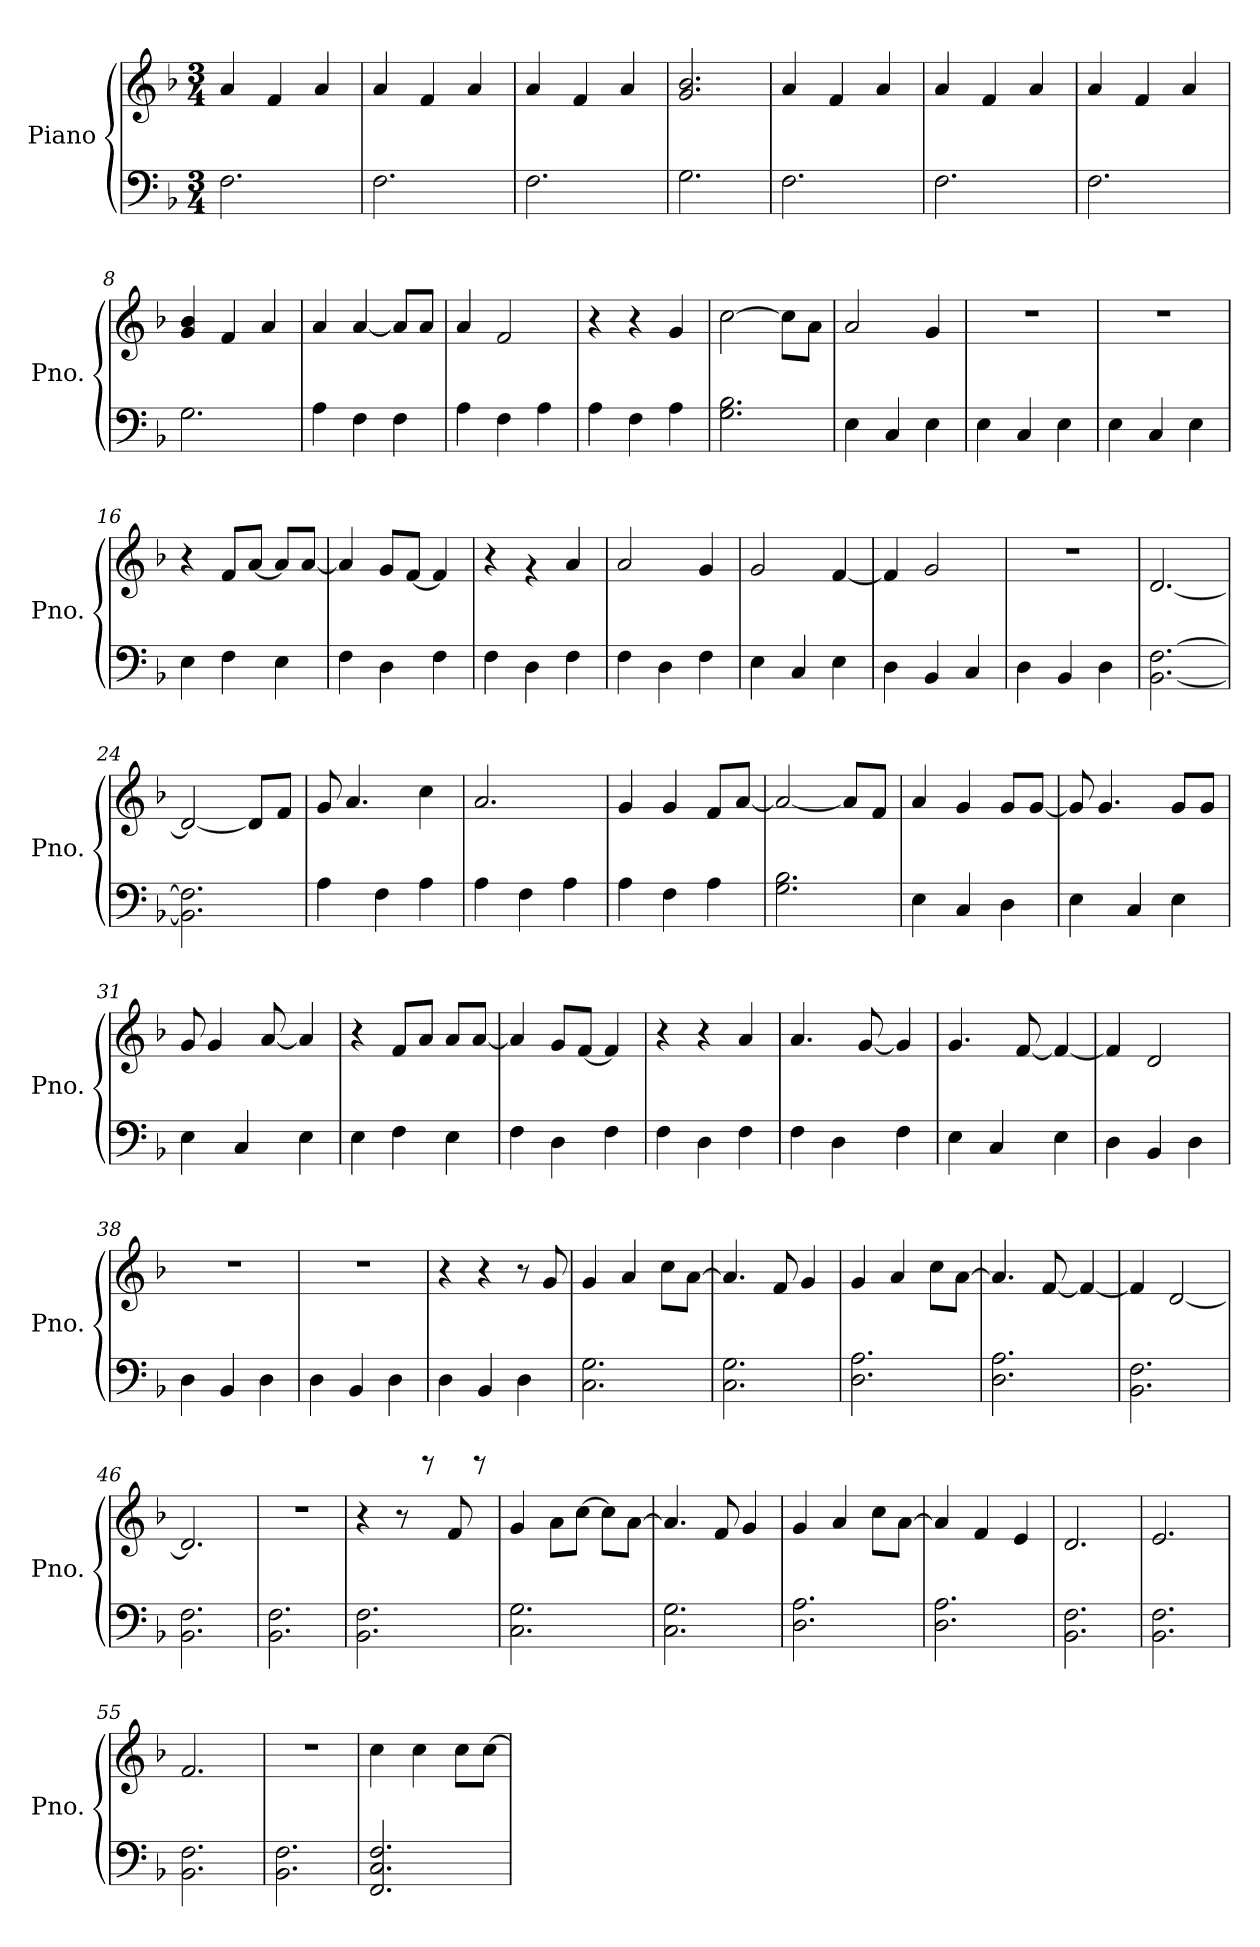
**kern	**kern
*part1	*part1
*staff2	*staff1
*I"Piano	*
*I'Pno.	*
*clefF4	*clefG2
*k[b-]	*k[b-]
*M3/4	*M3/4
*MM160	*MM160
=1	=1
2.F\	4a/
.	4f/
.	4a/
=2	=2
2.F\	4a/
.	4f/
.	4a/
=3	=3
2.F\	4a/
.	4f/
.	4a/
=4	=4
2.G\	2.g/ 2.b-/
=5	=5
2.F\	4a/
.	4f/
.	4a/
=6	=6
2.F\	4a/
.	4f/
.	4a/
=7	=7
2.F\	4a/
.	4f/
.	4a/
=8	=8
2.G\	4g/ 4b-/
.	4f/
.	4a/
=9	=9
4A\	4a/
4F\	[4a/
4F\	8a/L]
.	8a/J
=10	=10
4A\	4a/
4F\	2f/
4A\	.
=11	=11
4A\	4r
4F\	4r
4A\	4g/
!!LO:LB:g=z
=12	=12
2.G\ 2.B-\	[2cc\
.	8cc\L]
.	8a\J
=13	=13
4E\	2a/
4C/	.
4E\	4g/
=14	=14
4E\	2.r
4C/	.
4E\	.
=15	=15
4E\	2.r
4C/	.
4E\	.
=16	=16
4E\	4r
4F\	8f/L
.	[8a/J
4E\	8a/L]
.	[8a/J
=17	=17
4F\	4a/]
4D\	8g/L
.	[8f/J
4F\	4f/]
=18	=18
4F\	4r
4D\	4rg
4F\	4a/
=19	=19
4F\	2a/
4D\	.
4F\	4g/
=20	=20
4E\	2g/
4C/	.
4E\	[4f/
=21	=21
4D\	4f/]
4BB-/	2g/
4C/	.
!!LO:LB:g=z
=22	=22
4D\	2.r
4BB-/	.
4D\	.
=23	=23
[2.BB-\ [2.F\	[2.d/
=24	=24
2.BB-\] 2.F\]	2d/_
.	8d/L]
.	8f/J
=25	=25
4A\	8g/
.	4.a/
4F\	.
4A\	4cc\
=26	=26
4A\	2.a/
4F\	.
4A\	.
=27	=27
4A\	4g/
4F\	4g/
4A\	8f/L
.	[8a/J
=28	=28
2.G\ 2.B-\	2a/_
.	8a/L]
.	8f/J
=29	=29
4E\	4a/
4C/	4g/
4D\	8g/L
.	[8g/J
=30	=30
4E\	8g/]
.	4.g/
4C/	.
4E\	8g/L
.	8g/J
=31	=31
4E\	8g/
.	4g/
4C/	.
.	[8a/
4E\	4a/]
!!LO:LB:g=z
=32	=32
4E\	4r
4F\	8f/L
.	8a/J
4E\	8a/L
.	[8a/J
=33	=33
4F\	4a/]
4D\	8g/L
.	[8f/J
4F\	4f/]
=34	=34
4F\	4r
4D\	4r
4F\	4a/
=35	=35
4F\	4.a/
4D\	.
.	[8g/
4F\	4g/]
=36	=36
4E\	4.g/
4C/	.
.	[8f/
4E\	4f/_
=37	=37
4D\	4f/]
4BB-/	2d/
4D\	.
=38	=38
4D\	2.r
4BB-/	.
4D\	.
=39	=39
4D\	2.r
4BB-/	.
4D\	.
=40	=40
4D\	4r
4BB-/	4r
4D\	8r
.	8g/
!!LO:LB:g=z
=41	=41
2.C\ 2.G\	4g/
.	4a/
.	8cc\L
.	[8a\J
=42	=42
2.C\ 2.G\	4.a/]
.	8f/
.	4g/
=43	=43
2.D\ 2.A\	4g/
.	4a/
.	8cc\L
.	[8a\J
=44	=44
2.D\ 2.A\	4.a/]
.	[8f/
.	4f/_
=45	=45
2.BB-\ 2.F\	4f/]
.	[2d/
=46	=46
2.BB-\ 2.F\	2.d/]
=47	=47
2.BB-\ 2.F\	2.r
=48	=48
2.BB-\ 2.F\	4r
.	8r
.	8reee
.	8f/
.	8reee
=49	=49
2.C\ 2.G\	4g/
.	8a\L
.	[8cc\J
.	8cc\L]
.	[8a\J
=50	=50
2.C\ 2.G\	4.a/]
.	8f/
.	4g/
!!LO:PB:g=z
=51	=51
2.D\ 2.A\	4g/
.	4a/
.	8cc\L
.	[8a\J
=52	=52
2.D\ 2.A\	4a/]
.	4f/
.	4e/
=53	=53
2.BB-\ 2.F\	2.d/
=54	=54
2.BB-\ 2.F\	2.e/
=55	=55
2.BB-\ 2.F\	2.f/
=56	=56
2.BB-\ 2.F\	2.r
=57	=57
2.FF/ 2.C/ 2.F/	4cc\
.	4cc\
.	8cc\L
.	[8cc\J
=	=
*-	*-
